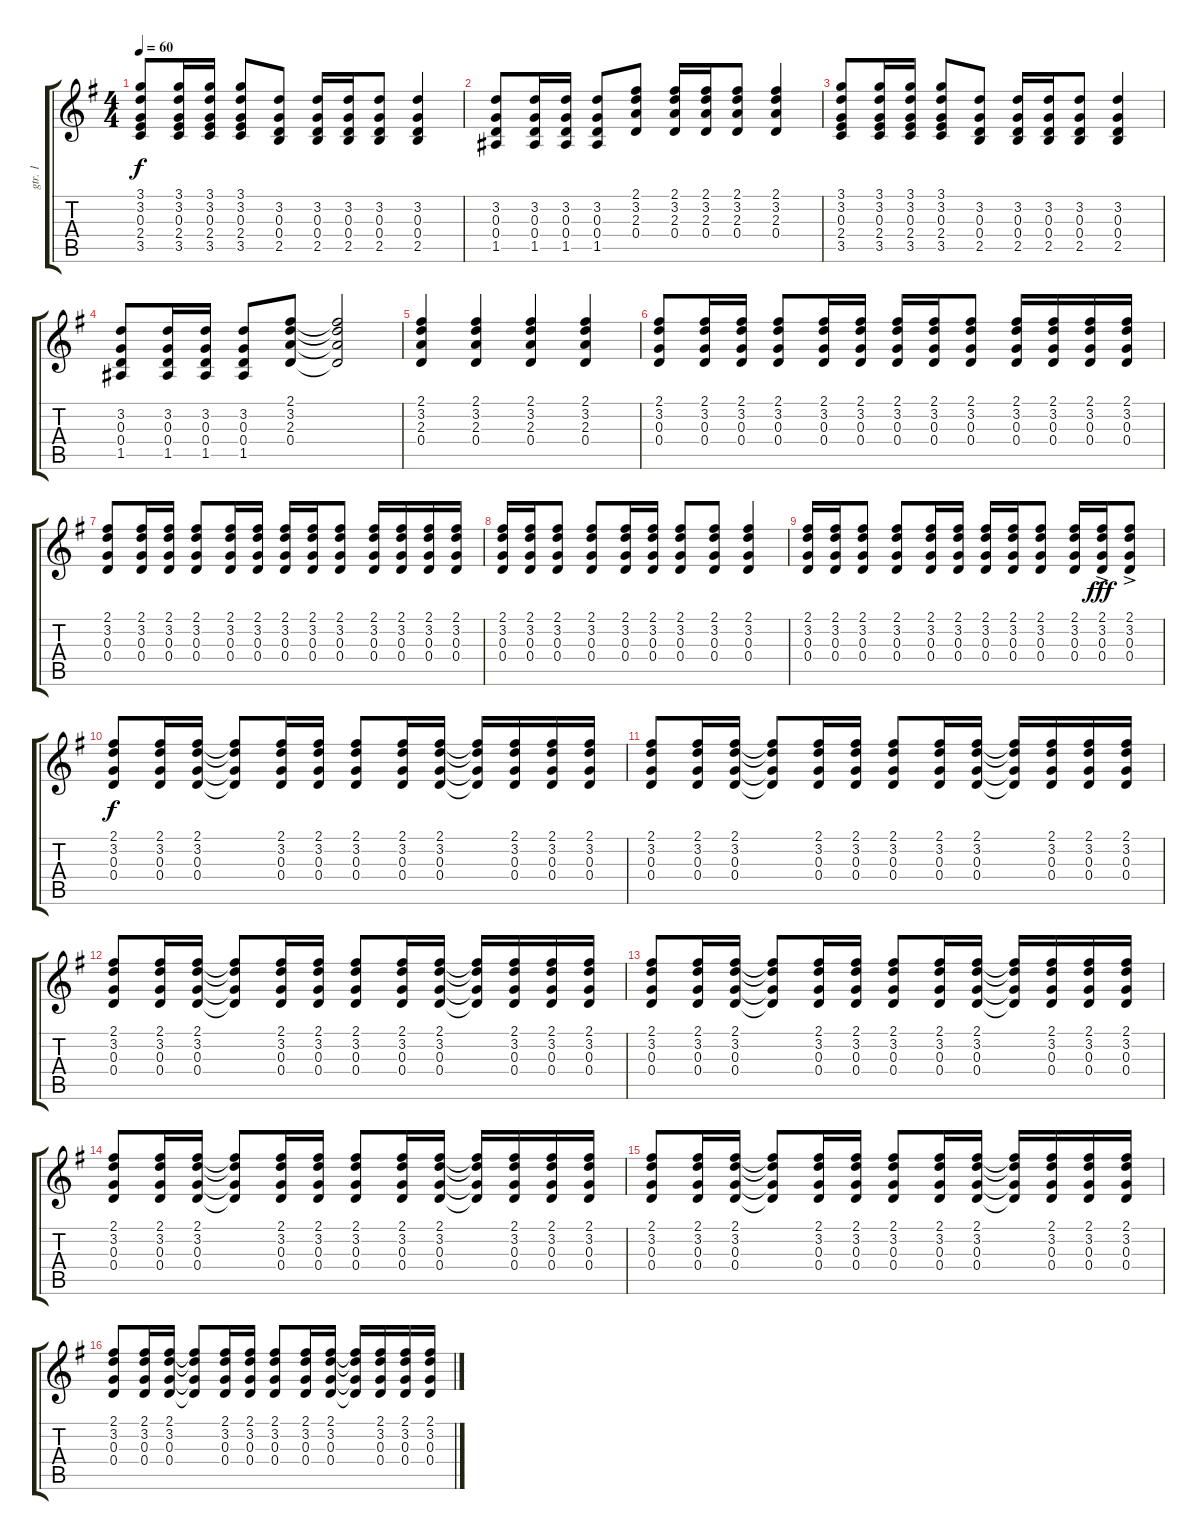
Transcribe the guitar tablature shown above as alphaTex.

\track ("gtr. 1" "gtr. 1") {instrument acousticguitarsteel}
\staff {score tabs}
\tuning (E4 B3 G3 D3 A2 E2) {hide}
\ts (4 4)
\tempo 60
\clef g2
\ks g
(3.1 3.2 0.3 2.4 3.5).8{dy f} (3.1 3.2 0.3 2.4 3.5).16 (3.1 3.2 0.3 2.4 3.5).16 (3.1 3.2 0.3 2.4 3.5).8 (3.2 0.3 0.4 2.5).8 (3.2 0.3 0.4 2.5).16 (3.2 0.3 0.4 2.5).16 (3.2 0.3 0.4 2.5).8 (3.2 0.3 0.4 2.5).4 |
(3.2 0.3 0.4 1.5).8 (3.2 0.3 0.4 1.5).16 (3.2 0.3 0.4 1.5).16 (3.2 0.3 0.4 1.5).8 (2.1 3.2 2.3 0.4).8 (2.1 3.2 2.3 0.4).16 (2.1 3.2 2.3 0.4).16 (2.1 3.2 2.3 0.4).8 (2.1 3.2 2.3 0.4).4 |
(3.1 3.2 0.3 2.4 3.5).8 (3.1 3.2 0.3 2.4 3.5).16 (3.1 3.2 0.3 2.4 3.5).16 (3.1 3.2 0.3 2.4 3.5).8 (3.2 0.3 0.4 2.5).8 (3.2 0.3 0.4 2.5).16 (3.2 0.3 0.4 2.5).16 (3.2 0.3 0.4 2.5).8 (3.2 0.3 0.4 2.5).4 |
(3.2 0.3 0.4 1.5).8 (3.2 0.3 0.4 1.5).16 (3.2 0.3 0.4 1.5).16 (3.2 0.3 0.4 1.5).8 (2.1 3.2 2.3 0.4).8 (2.1{t} 3.2{t} 2.3{t} 0.4{t}).2 |
(2.1 3.2 2.3 0.4).4 (2.1 3.2 2.3 0.4).4 (2.1 3.2 2.3 0.4).4 (2.1 3.2 2.3 0.4).4 |
(2.1 3.2 0.3 0.4).8 (2.1 3.2 0.3 0.4).16 (2.1 3.2 0.3 0.4).16 (2.1 3.2 0.3 0.4).8 (2.1 3.2 0.3 0.4).16 (2.1 3.2 0.3 0.4).16 (2.1 3.2 0.3 0.4).16 (2.1 3.2 0.3 0.4).16 (2.1 3.2 0.3 0.4).8 (2.1 3.2 0.3 0.4).16 (2.1 3.2 0.3 0.4).16 (2.1 3.2 0.3 0.4).16 (2.1 3.2 0.3 0.4).16 |
(2.1 3.2 0.3 0.4).8 (2.1 3.2 0.3 0.4).16 (2.1 3.2 0.3 0.4).16 (2.1 3.2 0.3 0.4).8 (2.1 3.2 0.3 0.4).16 (2.1 3.2 0.3 0.4).16 (2.1 3.2 0.3 0.4).16 (2.1 3.2 0.3 0.4).16 (2.1 3.2 0.3 0.4).8 (2.1 3.2 0.3 0.4).16 (2.1 3.2 0.3 0.4).16 (2.1 3.2 0.3 0.4).16 (2.1 3.2 0.3 0.4).16 |
(2.1 3.2 0.3 0.4).16 (2.1 3.2 0.3 0.4).16 (2.1 3.2 0.3 0.4).8 (2.1 3.2 0.3 0.4).8 (2.1 3.2 0.3 0.4).16 (2.1 3.2 0.3 0.4).16 (2.1 3.2 0.3 0.4).8 (2.1 3.2 0.3 0.4).8 (2.1 3.2 0.3 0.4).4 |
(2.1 3.2 0.3 0.4).16 (2.1 3.2 0.3 0.4).16 (2.1 3.2 0.3 0.4).8 (2.1 3.2 0.3 0.4).8 (2.1 3.2 0.3 0.4).16 (2.1 3.2 0.3 0.4).16 (2.1 3.2 0.3 0.4).16 (2.1 3.2 0.3 0.4).16 (2.1 3.2 0.3 0.4).8 (2.1 3.2 0.3 0.4).16 (2.1{ac} 3.2{ac} 0.3{ac} 0.4{ac}).16{dy fff} (2.1{ac} 3.2{ac} 0.3{ac} 0.4{ac}).8 |
(2.1 3.2 0.3 0.4).8{dy f} (2.1 3.2 0.3 0.4).16 (2.1 3.2 0.3 0.4).16 (2.1{t} 3.2{t} 0.3{t} 0.4{t}).8 (2.1 3.2 0.3 0.4).16 (2.1 3.2 0.3 0.4).16 (2.1 3.2 0.3 0.4).8 (2.1 3.2 0.3 0.4).16 (2.1 3.2 0.3 0.4).16 (2.1{t} 3.2{t} 0.3{t} 0.4{t}).16 (2.1 3.2 0.3 0.4).16 (2.1 3.2 0.3 0.4).16 (2.1 3.2 0.3 0.4).16 |
(2.1 3.2 0.3 0.4).8 (2.1 3.2 0.3 0.4).16 (2.1 3.2 0.3 0.4).16 (2.1{t} 3.2{t} 0.3{t} 0.4{t}).8 (2.1 3.2 0.3 0.4).16 (2.1 3.2 0.3 0.4).16 (2.1 3.2 0.3 0.4).8 (2.1 3.2 0.3 0.4).16 (2.1 3.2 0.3 0.4).16 (2.1{t} 3.2{t} 0.3{t} 0.4{t}).16 (2.1 3.2 0.3 0.4).16 (2.1 3.2 0.3 0.4).16 (2.1 3.2 0.3 0.4).16 |
(2.1 3.2 0.3 0.4).8 (2.1 3.2 0.3 0.4).16 (2.1 3.2 0.3 0.4).16 (2.1{t} 3.2{t} 0.3{t} 0.4{t}).8 (2.1 3.2 0.3 0.4).16 (2.1 3.2 0.3 0.4).16 (2.1 3.2 0.3 0.4).8 (2.1 3.2 0.3 0.4).16 (2.1 3.2 0.3 0.4).16 (2.1{t} 3.2{t} 0.3{t} 0.4{t}).16 (2.1 3.2 0.3 0.4).16 (2.1 3.2 0.3 0.4).16 (2.1 3.2 0.3 0.4).16 |
(2.1 3.2 0.3 0.4).8 (2.1 3.2 0.3 0.4).16 (2.1 3.2 0.3 0.4).16 (2.1{t} 3.2{t} 0.3{t} 0.4{t}).8 (2.1 3.2 0.3 0.4).16 (2.1 3.2 0.3 0.4).16 (2.1 3.2 0.3 0.4).8 (2.1 3.2 0.3 0.4).16 (2.1 3.2 0.3 0.4).16 (2.1{t} 3.2{t} 0.3{t} 0.4{t}).16 (2.1 3.2 0.3 0.4).16 (2.1 3.2 0.3 0.4).16 (2.1 3.2 0.3 0.4).16 |
(2.1 3.2 0.3 0.4).8 (2.1 3.2 0.3 0.4).16 (2.1 3.2 0.3 0.4).16 (2.1{t} 3.2{t} 0.3{t} 0.4{t}).8 (2.1 3.2 0.3 0.4).16 (2.1 3.2 0.3 0.4).16 (2.1 3.2 0.3 0.4).8 (2.1 3.2 0.3 0.4).16 (2.1 3.2 0.3 0.4).16 (2.1{t} 3.2{t} 0.3{t} 0.4{t}).16 (2.1 3.2 0.3 0.4).16 (2.1 3.2 0.3 0.4).16 (2.1 3.2 0.3 0.4).16 |
(2.1 3.2 0.3 0.4).8 (2.1 3.2 0.3 0.4).16 (2.1 3.2 0.3 0.4).16 (2.1{t} 3.2{t} 0.3{t} 0.4{t}).8 (2.1 3.2 0.3 0.4).16 (2.1 3.2 0.3 0.4).16 (2.1 3.2 0.3 0.4).8 (2.1 3.2 0.3 0.4).16 (2.1 3.2 0.3 0.4).16 (2.1{t} 3.2{t} 0.3{t} 0.4{t}).16 (2.1 3.2 0.3 0.4).16 (2.1 3.2 0.3 0.4).16 (2.1 3.2 0.3 0.4).16 |
(2.1 3.2 0.3 0.4).8 (2.1 3.2 0.3 0.4).16 (2.1 3.2 0.3 0.4).16 (2.1{t} 3.2{t} 0.3{t} 0.4{t}).8 (2.1 3.2 0.3 0.4).16 (2.1 3.2 0.3 0.4).16 (2.1 3.2 0.3 0.4).8 (2.1 3.2 0.3 0.4).16 (2.1 3.2 0.3 0.4).16 (2.1{t} 3.2{t} 0.3{t} 0.4{t}).16 (2.1 3.2 0.3 0.4).16 (2.1 3.2 0.3 0.4).16 (2.1 3.2 0.3 0.4).16
